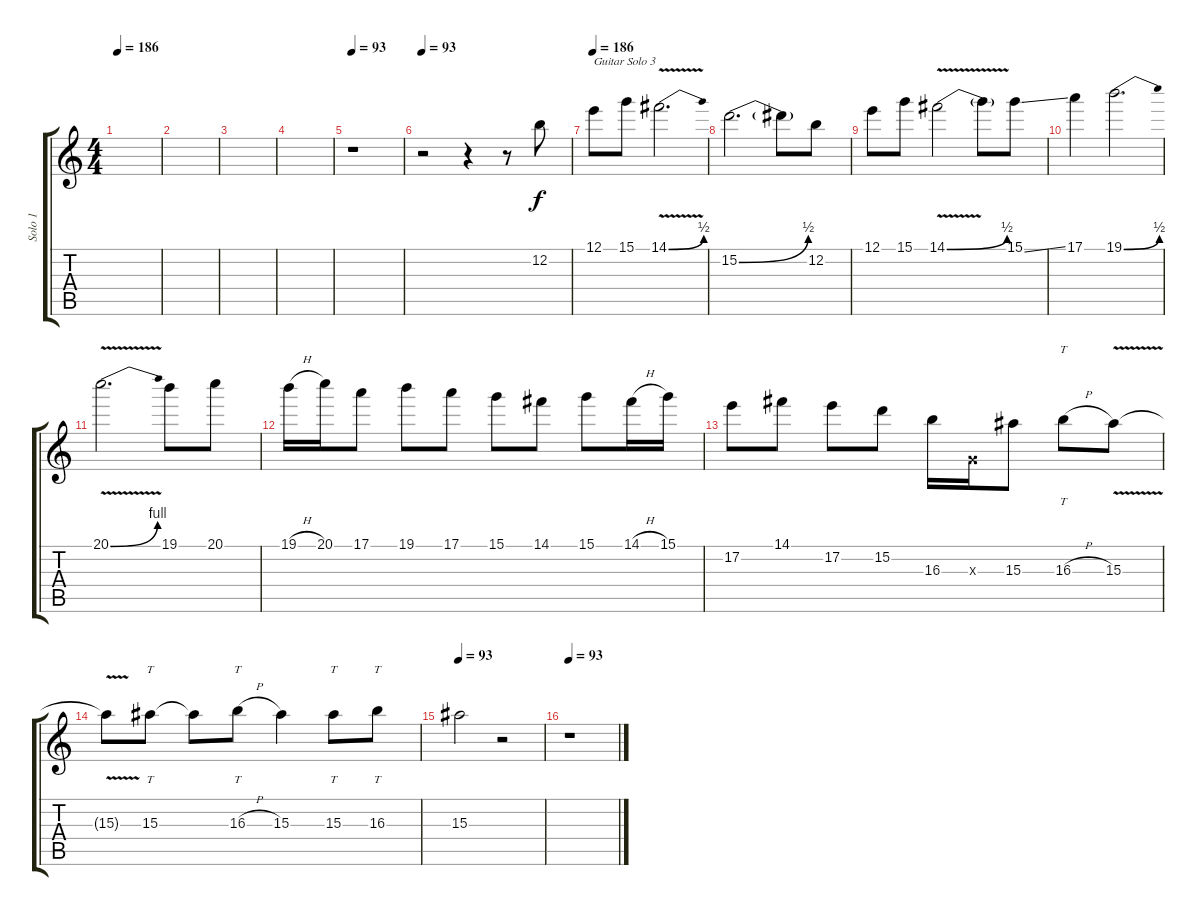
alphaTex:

\track ("Solo 1" "Solo 1") {instrument distortionguitar}
\staff {score tabs}
\tuning (E4 B3 G3 D3 A2 E2) {hide}
\ts (4 4)
\tempo 186
\clef g2
\ks c
|
|
|
|
\tempo 93
r.1 |
\tempo 93
r.2 r.4 r.8 12.2.8 |
\tempo 186
12.1.8{txt "Guitar Solo 3"} 15.1.8 14.1{be (bend 0 0 60 2) v}.2{d} |
15.2{be (bend 0 0 60 2)}.2{d} 15.2{t}.8 12.2.8 |
12.1.8 15.1.8 14.1{be (bend 0 0 60 2) v}.2 14.1{t}.8 15.1{ss}.8 |
17.1.4 19.1{be (bend 0 0 60 2)}.2{d} |
20.1{be (bend 0 0 60 4) v}.2{d} 19.1.8 20.1.8 |
19.1{h}.16 20.1.16 17.1.8 19.1.8 17.1.8 15.1.8 14.1.8 15.1.8 14.1{h}.16 15.1.16 |
17.2.8 14.1.8 17.2.8 15.2.8 16.3.16 0.3{x}.16 15.3.8 16.3{h}.8{tt} 15.3{v}.8 |
15.3{t}.8 15.3.8{tt} 15.3{t}.8 16.3{h}.8{tt} 15.3.4 15.3.8{tt} 16.3.8{tt} |
\tempo 93
15.3.2 r.2 |
\tempo 93
r.1
